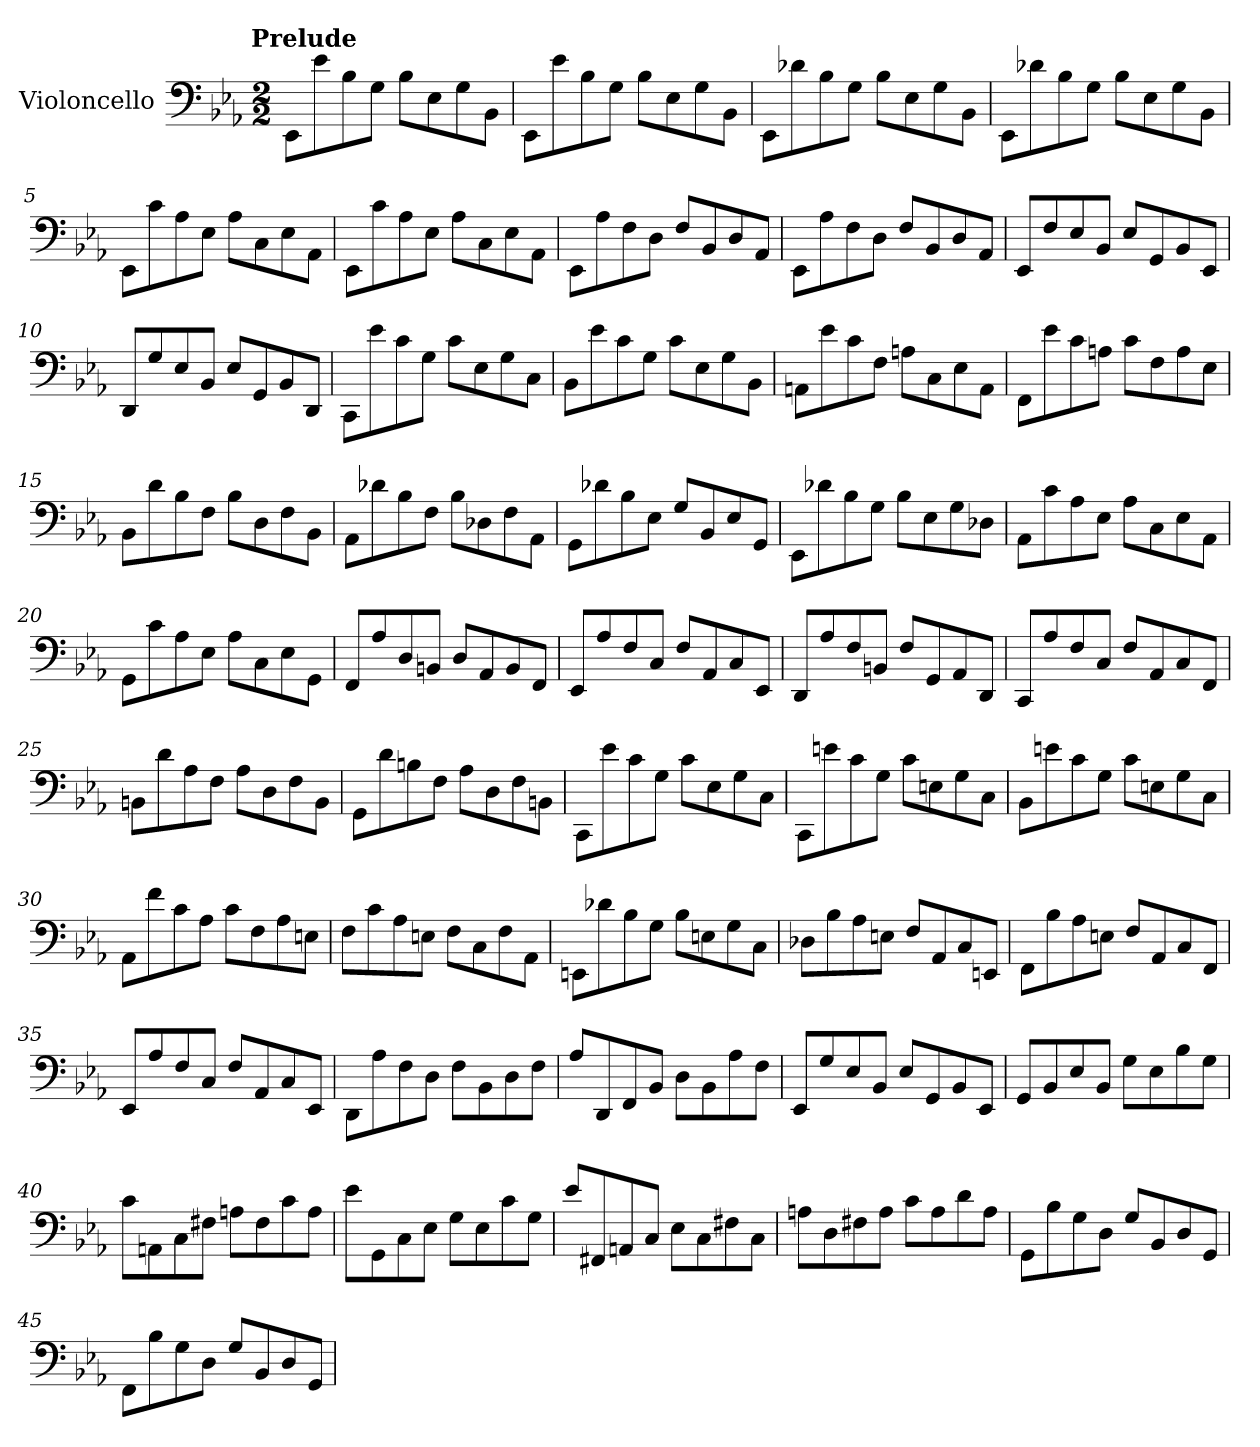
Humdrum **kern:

**kern
*part1
*staff1
*I"Violoncello
*I'Vc
*clefF4
*k[b-e-a-]
!!LO:TX:omd:t=Prelude
*M2/2
*MM100
=1
8EE-\L
8e-\
8B-\
8G\J
8B-\L
8E-\
8G\
8BB-\J
=2
8EE-\L
8e-\
8B-\
8G\J
8B-\L
8E-\
8G\
8BB-\J
=3
8EE-\L
8d-X\
8B-\
8G\J
8B-\L
8E-\
8G\
8BB-\J
=4
8EE-\L
8d-X\
8B-\
8G\J
8B-\L
8E-\
8G\
8BB-\J
=5
8EE-\L
8c\
8A-\
8E-\J
8A-\L
8C\
8E-\
8AA-\J
=6
8EE-\L
8c\
8A-\
8E-\J
8A-\L
8C\
8E-\
8AA-\J
=7
8EE-\L
8A-\
8F\
8D\J
8F/L
8BB-/
8D/
8AA-/J
=8
8EE-\L
8A-\
8F\
8D\J
8F/L
8BB-/
8D/
8AA-/J
=9
8EE-/L
8F/
8E-/
8BB-/J
8E-/L
8GG/
8BB-/
8EE-/J
=10
8DD/L
8G/
8E-/
8BB-/J
8E-/L
8GG/
8BB-/
8DD/J
=11
8CC\L
8e-\
8c\
8G\J
8c\L
8E-\
8G\
8C\J
=12
8BB-\L
8e-\
8c\
8G\J
8c\L
8E-\
8G\
8BB-\J
=13
8AAn\L
8e-\
8c\
8F\J
8An\L
8C\
8E-\
8AA\J
=14
8FF\L
8e-\
8c\
8An\J
8c\L
8F\
8A\
8E-\J
=15
8BB-\L
8d\
8B-\
8F\J
8B-\L
8D\
8F\
8BB-\J
=16
8AA-\L
8d-X\
8B-\
8F\J
8B-\L
8D-X\
8F\
8AA-\J
=17
8GG\L
8d-X\
8B-\
8E-\J
8G/L
8BB-/
8E-/
8GG/J
=18
8EE-\L
8d-X\
8B-\
8G\J
8B-\L
8E-\
8G\
8D-X\J
=19
8AA-\L
8c\
8A-\
8E-\J
8A-\L
8C\
8E-\
8AA-\J
=20
8GG\L
8c\
8A-\
8E-\J
8A-\L
8C\
8E-\
8GG\J
=21
8FF/L
8A-/
8D/
8BBn/J
8D/L
8AA-/
8BB/
8FF/J
=22
8EE-/L
8A-/
8F/
8C/J
8F/L
8AA-/
8C/
8EE-/J
=23
8DD/L
8A-/
8F/
8BBn/J
8F/L
8GG/
8AA-/
8DD/J
=24
8CC/L
8A-/
8F/
8C/J
8F/L
8AA-/
8C/
8FF/J
=25
8BBn\L
8d\
8A-\
8F\J
8A-\L
8D\
8F\
8BB\J
=26
8GG\L
8d\
8Bn\
8F\J
8A-\L
8D\
8F\
8BBn\J
=27
8CC\L
8e-\
8c\
8G\J
8c\L
8E-\
8G\
8C\J
=28
8CC\L
8en\
8c\
8G\J
8c\L
8En\
8G\
8C\J
=29
8BB-\L
8en\
8c\
8G\J
8c\L
8En\
8G\
8C\J
=30
8AA-\L
8f\
8c\
8A-\J
8c\L
8F\
8A-\
8En\J
=31
8F\L
8c\
8A-\
8En\J
8F\L
8C\
8F\
8AA-\J
=32
8EEn\L
8d-X\
8B-\
8G\J
8B-\L
8En\
8G\
8C\J
=33
8D-X\L
8B-\
8A-\
8En\J
8F/L
8AA-/
8C/
8EEn/J
=34
8FF\L
8B-\
8A-\
8En\J
8F/L
8AA-/
8C/
8FF/J
=35
8EE-/L
8A-/
8F/
8C/J
8F/L
8AA-/
8C/
8EE-/J
=36
8DD\L
8A-\
8F\
8D\J
8F\L
8BB-\
8D\
8F\J
=37
8A-/L
8DD/
8FF/
8BB-/J
8D\L
8BB-\
8A-\
8F\J
=38
8EE-/L
8G/
8E-/
8BB-/J
8E-/L
8GG/
8BB-/
8EE-/J
=39
8GG/L
8BB-/
8E-/
8BB-/J
8G\L
8E-\
8B-\
8G\J
=40
8c\L
8AAn\
8C\
8F#X\J
8An\L
8F#\
8c\
8A\J
=41
8e-\L
8GG\
8C\
8E-\J
8G\L
8E-\
8c\
8G\J
=42
8e-/L
8FF#X/
8AAn/
8C/J
8E-\L
8C\
8F#X\
8C\J
=43
8An\L
8D\
8F#X\
8A\J
8c\L
8A\
8d\
8A\J
=44
8GG\L
8B-\
8G\
8D\J
8G/L
8BB-/
8D/
8GG/J
=45
8FF\L
8B-\
8G\
8D\J
8G/L
8BB-/
8D/
8GG/J
=
*-
